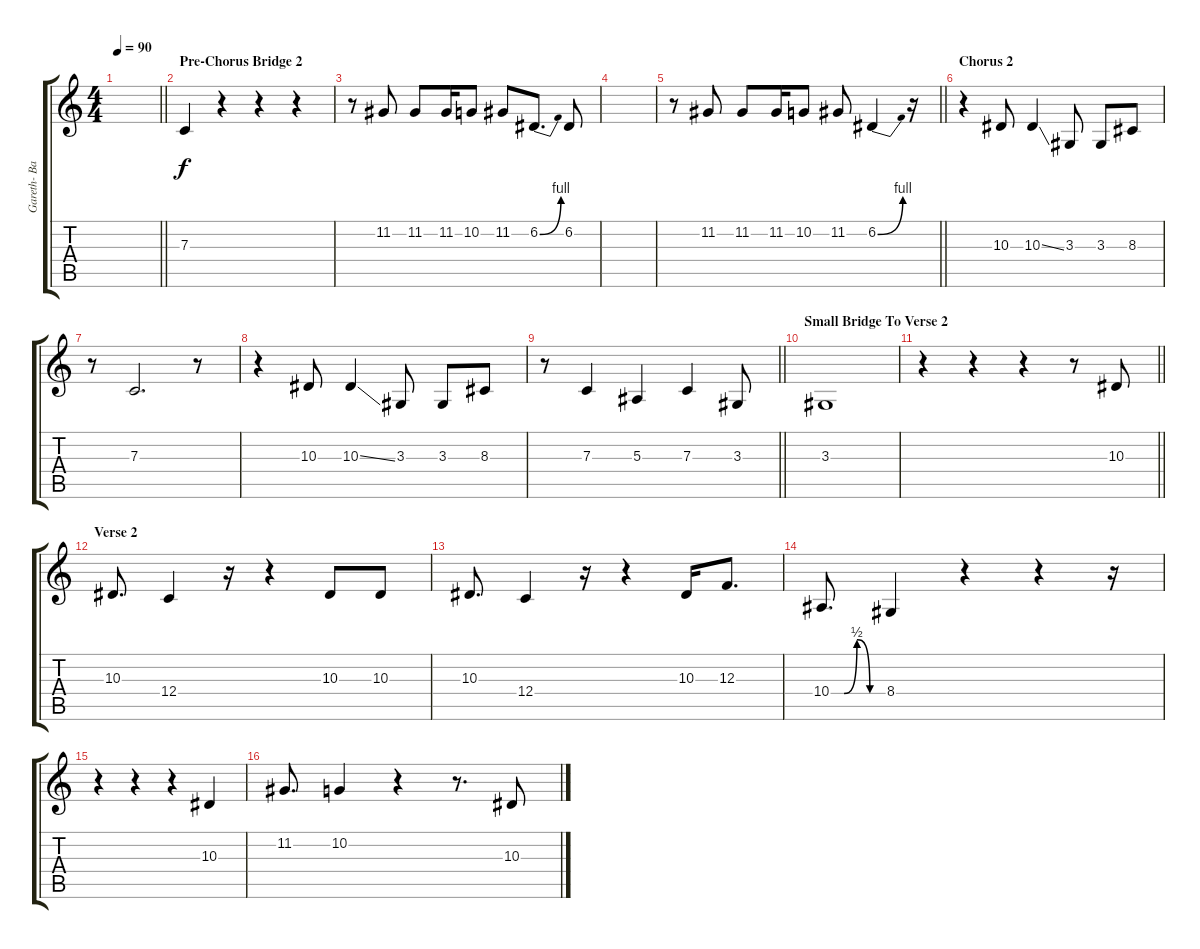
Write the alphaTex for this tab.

\track ("Gareth- Back Up Vocals" "Gareth- Ba") {instrument flute}
\staff {score tabs}
\tuning (D4 A3 F3 C3 G2 C2) {hide}
\ts (4 4)
\tempo 90
\clef g2
\barLineRight lightlight
\ks c
|
\section ("" "Pre-Chorus Bridge 2")
7.3.4 r.4 r.4 r.4 |
r.8 11.2.8 11.2.8 11.2.16 10.2.8 11.2.8 6.2{be (bend 0 0 60 4)}.8{d} 6.2.8 |
|
\barLineRight lightlight
r.8 11.2.8 11.2.8 11.2.16 10.2.8 11.2.8 6.2{be (bend 0 0 60 4)}.4 r.16 |
\section ("" "Chorus 2")
r.4 10.3.8 10.3{ss}.4 3.3.8 3.3.8 8.3.8 |
r.8 7.3.2{d} r.8 |
r.4 10.3.8 10.3{ss}.4 3.3.8 3.3.8 8.3.8 |
\barLineRight lightlight
r.8 7.3.4 5.3.4 7.3.4 3.3.8 |
\section ("" "Small Bridge To Verse 2")
3.3.1 |
\barLineRight lightlight
r.4 r.4 r.4 r.8 10.3.8 |
\section ("" "Verse 2")
10.3.8{d} 12.4.4 r.16 r.4 10.3.8 10.3.8 |
10.3.8{d} 12.4.4 r.16 r.4 10.3.16 12.3.8{d} |
10.4{be (custom 0 0 15 0 30 2 45 0 60 0)}.8{d} 8.4.4 r.4 r.4 r.16 |
r.4 r.4 r.4 10.3.4 |
11.2.8{d} 10.2.4 r.4 r.8{d} 10.3.8
